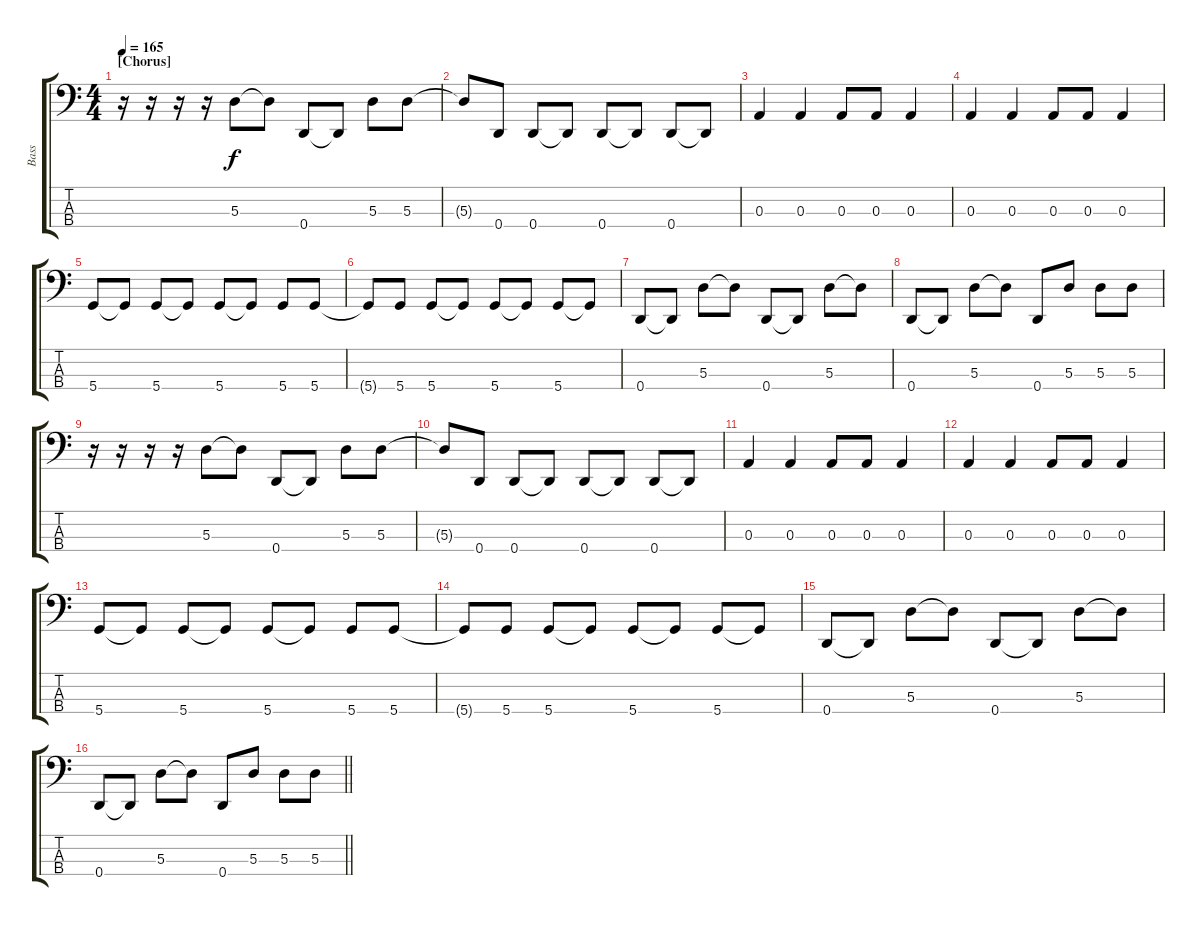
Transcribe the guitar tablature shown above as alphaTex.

\track ("Bass" "Bass") {instrument slapbass2}
\staff {score tabs}
\tuning (G2 D2 A1 D1) {hide}
\ts (4 4)
\section ("" "[Chorus]")
\tempo 165
\clef f4
\ks c
r.16{dy f} r.16 r.16 r.16 5.3.8 5.3{t}.8 0.4.8 0.4{t}.8 5.3.8 5.3.8 |
5.3{t}.8 0.4.8 0.4.8 0.4{t}.8 0.4.8 0.4{t}.8 0.4.8 0.4{t}.8 |
0.3.4 0.3.4 0.3.8 0.3.8 0.3.4 |
0.3.4 0.3.4 0.3.8 0.3.8 0.3.4 |
5.4.8 5.4{t}.8 5.4.8 5.4{t}.8 5.4.8 5.4{t}.8 5.4.8 5.4.8 |
5.4{t}.8 5.4.8 5.4.8 5.4{t}.8 5.4.8 5.4{t}.8 5.4.8 5.4{t}.8 |
0.4.8 0.4{t}.8 5.3.8 5.3{t}.8 0.4.8 0.4{t}.8 5.3.8 5.3{t}.8 |
0.4.8 0.4{t}.8 5.3.8 5.3{t}.8 0.4.8 5.3.8 5.3.8 5.3.8 |
r.16 r.16 r.16 r.16 5.3.8 5.3{t}.8 0.4.8 0.4{t}.8 5.3.8 5.3.8 |
5.3{t}.8 0.4.8 0.4.8 0.4{t}.8 0.4.8 0.4{t}.8 0.4.8 0.4{t}.8 |
0.3.4 0.3.4 0.3.8 0.3.8 0.3.4 |
0.3.4 0.3.4 0.3.8 0.3.8 0.3.4 |
5.4.8 5.4{t}.8 5.4.8 5.4{t}.8 5.4.8 5.4{t}.8 5.4.8 5.4.8 |
5.4{t}.8 5.4.8 5.4.8 5.4{t}.8 5.4.8 5.4{t}.8 5.4.8 5.4{t}.8 |
0.4.8 0.4{t}.8 5.3.8 5.3{t}.8 0.4.8 0.4{t}.8 5.3.8 5.3{t}.8 |
\barLineRight lightlight
0.4.8 0.4{t}.8 5.3.8 5.3{t}.8 0.4.8 5.3.8 5.3.8 5.3.8
